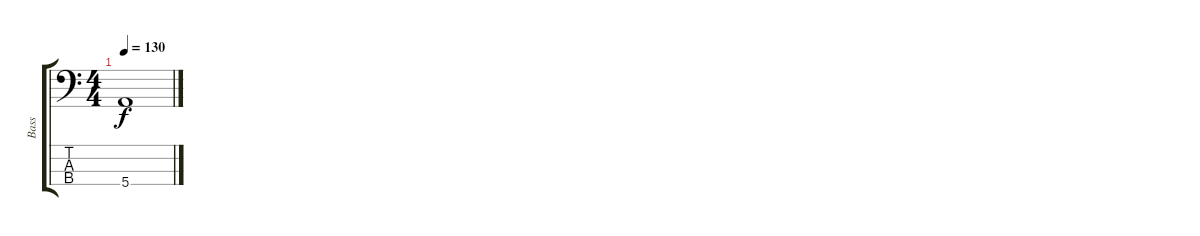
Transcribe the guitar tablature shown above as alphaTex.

\track ("Bass" "Bass") {instrument electricbassfinger}
\staff {score tabs}
\tuning (G2 D2 A1 E1) {hide}
\ts (4 4)
\tempo 130
\clef f4
\ks c
5.4.1{dy f}
